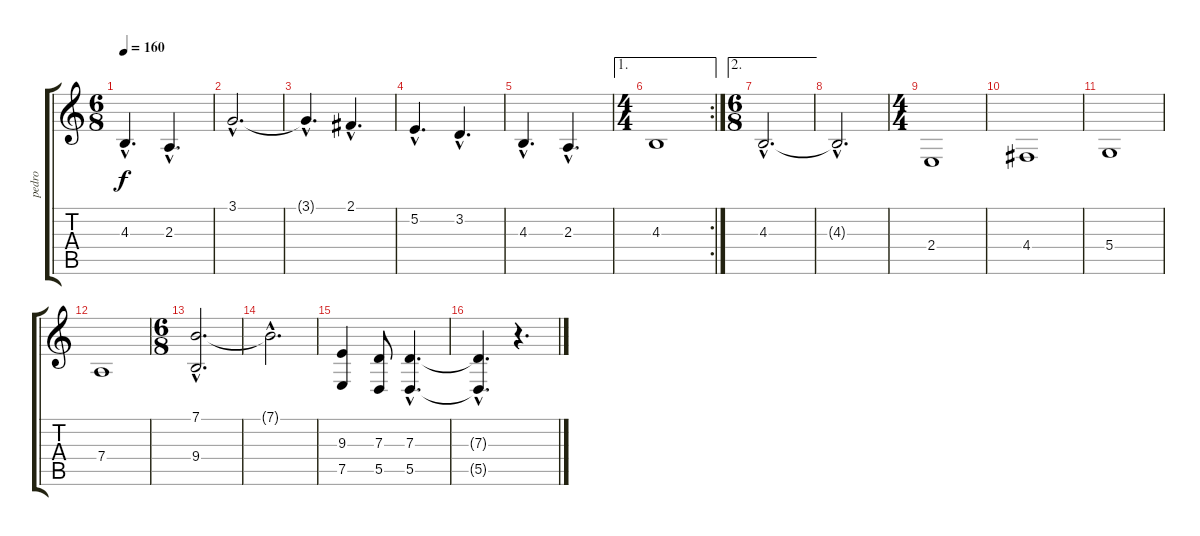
\track ("pedro" "pedro") {instrument voiceoohs}
\staff {score tabs}
\tuning (E4 B3 G3 D3 A2 E2) {hide}
\ts (6 8)
\tempo 160
\clef g2
\ks c
4.3{hac}.4{d dy f} 2.3{hac}.4{d} |
3.1{hac}.2{d} |
3.1{hac t}.4{d} 2.1{hac}.4{d} |
5.2{hac}.4{d} 3.2{hac}.4{d} |
4.3{hac}.4{d} 2.3{hac}.4{d} |
\ae 1
\rc 2
\ts (4 4)
4.3.1 |
\ae 2
\ts (6 8)
4.3{hac}.2{d} |
4.3{hac t}.2{d} |
\ts (4 4)
2.4.1 |
4.4.1 |
5.4.1 |
7.4.1 |
\ts (6 8)
(7.1{hac} 9.4{hac}).2{d} |
7.1{hac t}.2{d} |
(9.3 7.5).4 (7.3 5.5).8 (7.3{hac} 5.5{hac}).4{d} |
(7.3{hac t} 5.5{hac t}).4{d} r.4{d}
